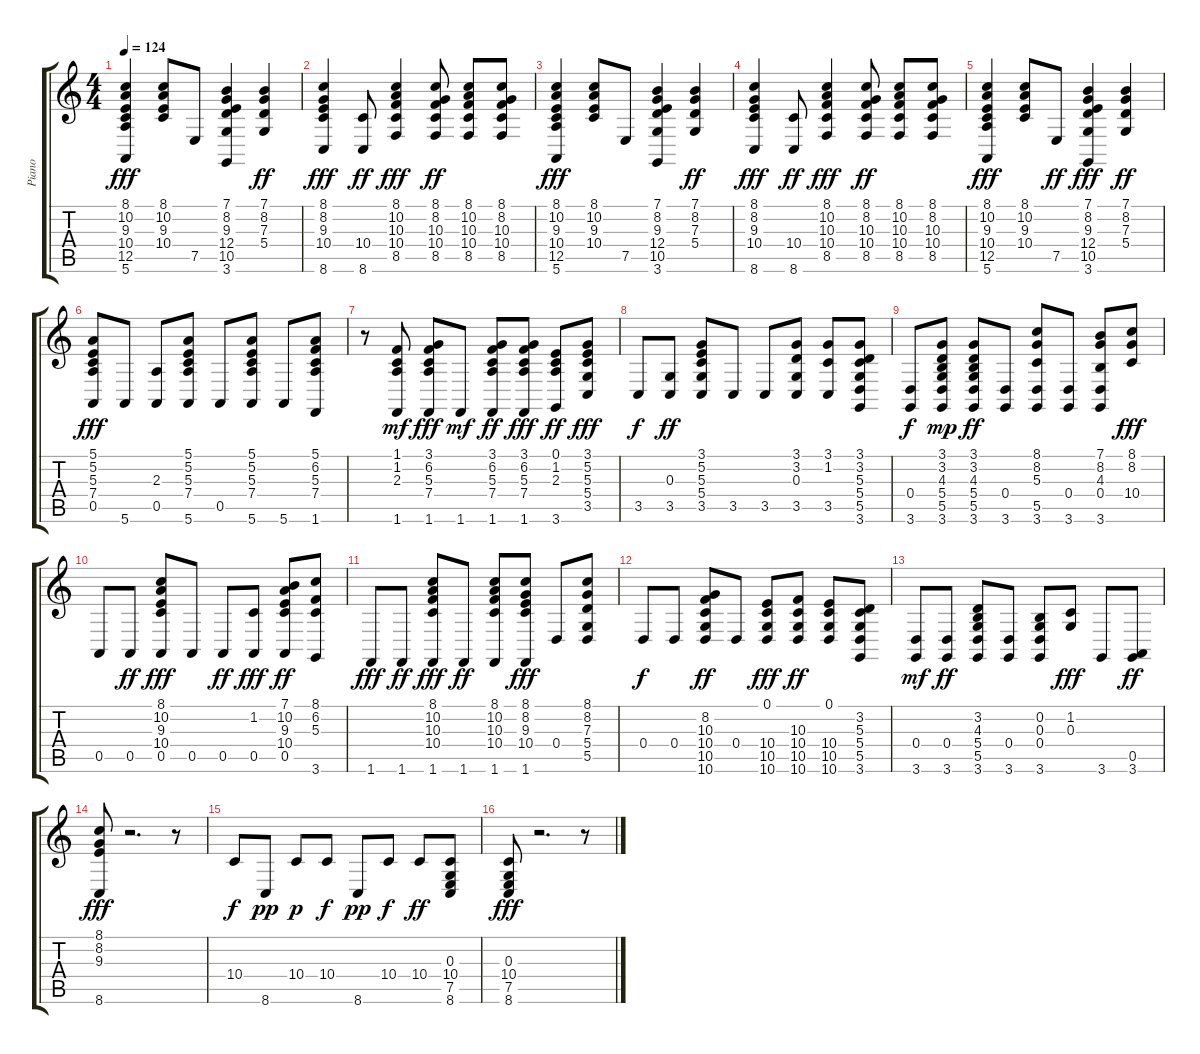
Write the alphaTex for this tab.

\track ("Piano" "Piano") {instrument brightacousticpiano}
\staff {score tabs}
\tuning (E4 B3 G3 D3 A2 E2) {hide}
\ts (4 4)
\tempo 124
\clef g2
\ks c
(8.1 10.2 9.3 10.4 12.5 5.6).4{dy fff} (8.1 10.2 9.3 10.4).8 7.5.8 (7.1 8.2 9.3 12.4 10.5 3.6).4 (7.1 8.2 7.3 5.4).4{dy ff} |
(8.1 8.2 9.3 10.4 8.6).4{dy fff} (10.4 8.6).8{dy ff} (8.1 10.2 10.3 10.4 8.5).4{dy fff} (8.1 8.2 10.3 10.4 8.5).8{dy ff} (8.1 10.2 10.3 10.4 8.5).8 (8.1 8.2 10.3 10.4 8.5).8 |
(8.1 10.2 9.3 10.4 12.5 5.6).4{dy fff} (8.1 10.2 9.3 10.4).8 7.5.8 (7.1 8.2 9.3 12.4 10.5 3.6).4 (7.1 8.2 7.3 5.4).4{dy ff} |
(8.1 8.2 9.3 10.4 8.6).4{dy fff} (10.4 8.6).8{dy ff} (8.1 10.2 10.3 10.4 8.5).4{dy fff} (8.1 8.2 10.3 10.4 8.5).8{dy ff} (8.1 10.2 10.3 10.4 8.5).8 (8.1 8.2 10.3 10.4 8.5).8 |
(8.1 10.2 9.3 10.4 12.5 5.6).4{dy fff} (8.1 10.2 9.3 10.4).8 7.5.8{dy ff} (7.1 8.2 9.3 12.4 10.5 3.6).4{dy fff} (7.1 8.2 7.3 5.4).4{dy ff} |
(5.1 5.2 5.3 7.4 0.5).8{dy fff} 5.6.8 (2.3 0.5).8 (5.1 5.2 5.3 7.4 5.6).8 0.5.8 (5.1 5.2 5.3 7.4 5.6).8 5.6.8 (5.1 6.2 5.3 7.4 1.6).8 |
r.8 (1.1 1.2 2.3 1.6).8{dy mf} (3.1 6.2 5.3 7.4 1.6).8{dy fff} 1.6.8{dy mf} (3.1 6.2 5.3 7.4 1.6).8{dy ff} (3.1 6.2 5.3 7.4 1.6).8{dy fff} (0.1 1.2 2.3 3.6).8{dy ff} (3.1 5.2 5.3 5.4 3.5).8{dy fff} |
3.5.8{dy f} (0.3 3.5).8{dy ff} (3.1 5.2 5.3 5.4 3.5).8 3.5.8 3.5.8 (3.1 3.2 0.3 3.5).8 (3.1 1.2 3.5).8 (3.1 3.2 5.3 5.4 5.5 3.6).8 |
(0.4 3.6).8{dy f} (3.1 3.2 4.3 5.4 5.5 3.6).8{dy mp} (3.1 3.2 4.3 5.4 5.5 3.6).8{dy ff} (0.4 3.6).8 (8.1 8.2 5.3 5.5 3.6).8 (0.4 3.6).8 (7.1 8.2 4.3 0.4 3.6).8 (8.1 8.2 10.4).8{dy fff} |
0.5.8 0.5.8{dy ff} (8.1 10.2 9.3 10.4 0.5).8{dy fff} 0.5.8 0.5.8{dy ff} (1.2 0.5).8{dy fff} (7.1 10.2 9.3 10.4 0.5).8{dy ff} (8.1 6.2 5.3 3.6).8 |
1.6.8{dy fff} 1.6.8{dy ff} (8.1 10.2 10.3 10.4 1.6).8{dy fff} 1.6.8{dy ff} (8.1 10.2 10.3 10.4 1.6).8 (8.1 8.2 9.3 10.4 1.6).8{dy fff} 0.4.8 (8.1 8.2 7.3 5.4 5.5).8 |
0.4.8{dy f} 0.4.8 (8.2 10.3 10.4 10.5 10.6).8{dy ff} 0.4.8 (0.1 10.4 10.5 10.6).8{dy fff} (10.3 10.4 10.5 10.6).8{dy ff} (0.1 10.4 10.5 10.6).8 (3.2 5.3 5.4 5.5 3.6).8 |
(0.4 3.6).8{dy mf} (0.4 3.6).8{dy ff} (3.2 4.3 5.4 5.5 3.6).8 (0.4 3.6).8 (0.2 0.3 0.4 3.6).8 (1.2 0.3).8{dy fff} 3.6.8 (0.5 3.6).8{dy ff} |
(8.1 8.2 9.3 8.6).8{dy fff} r.2{d} r.8 |
10.4.8{dy f} 8.6.8{dy pp} 10.4.8{dy p} 10.4.8{dy f} 8.6.8{dy pp} 10.4.8{dy f} 10.4.8{dy ff} (0.3 10.4 7.5 8.6).8 |
(0.3 10.4 7.5 8.6).8{dy fff} r.2{d} r.8
